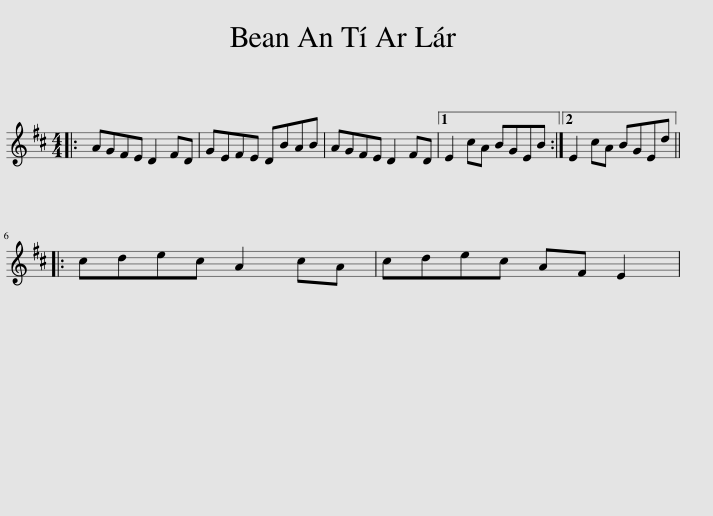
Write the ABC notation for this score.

X:1
L:1/8
M:4/4
I:linebreak $
K:D
V:1 treble
V:1
|: AGFE D2 FD | GEFE DBAB | AGFE D2 FD |1 E2 cA BGEB :|2 E2 cA BGEd |:$ %5
 cdec A2 cA | cdec AF E2 | %7
